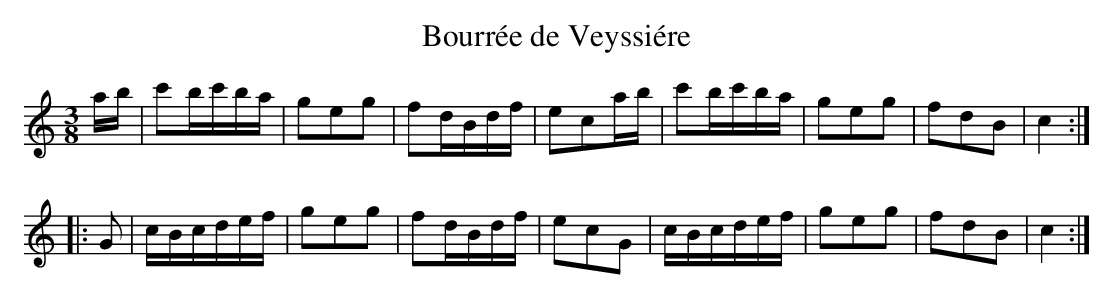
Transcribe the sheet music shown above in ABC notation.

X:1
T:Bourrée de Veyssiére
M:3/8
L:1/16
K:C
ab|c'2bc'ba|g2e2g2|f2dBdf|e2c2ab|\
c'2bc'ba|g2e2g2|f2d2B2|c4:|
|:G2|cBcdef|g2e2g2|f2dBdf|e2c2G2|\
cBcdef|g2e2g2|f2d2B2|c4:|
